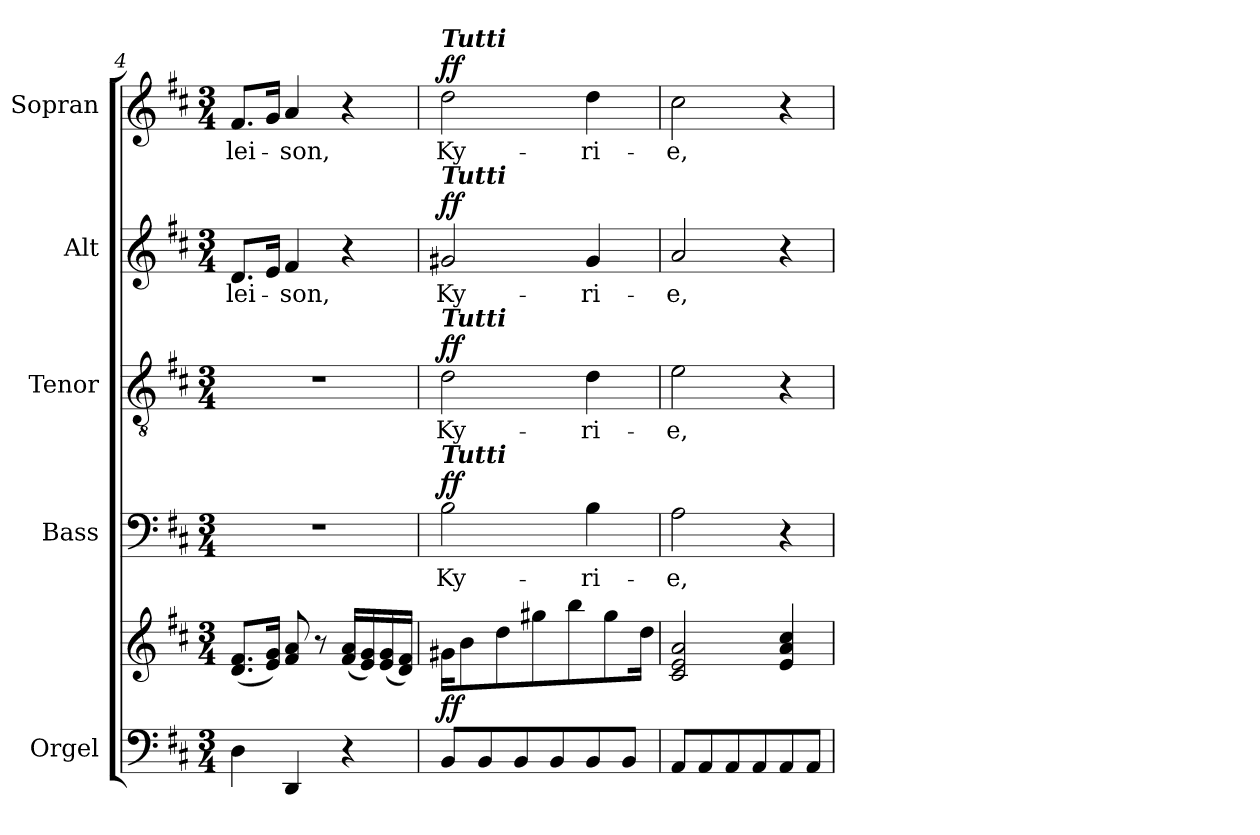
**kern	**kern	**dynam	**kern	**text	**dynam	**kern	**text	**dynam	**kern	**text	**dynam	**kern	**text	**dynam
*part5	*part5	*part5	*part4	*part4	*part4	*part3	*part3	*part3	*part2	*part2	*part2	*part1	*part1	*part1
*staff6	*staff5	*staff5/6	*staff4	*staff4	*staff4	*staff3	*staff3	*staff3	*staff2	*staff2	*staff2	*staff1	*staff1	*staff1
*I"Orgel	*	*	*I"Bass	*	*	*I"Tenor	*	*	*I"Alt	*	*	*I"Sopran	*	*
*I'Org.	*	*	*I'B.	*	*	*I'T.	*	*	*I'A.	*	*	*I'S.	*	*
*clefF4	*clefG2	*	*clefF4	*	*	*clefGv2	*	*	*clefG2	*	*	*clefG2	*	*
*k[f#c#]	*k[f#c#]	*	*k[f#c#]	*	*	*k[f#c#]	*	*	*k[f#c#]	*	*	*k[f#c#]	*	*
*D:	*D:	*	*D:	*	*	*D:	*	*	*D:	*	*	*D:	*	*
*M3/4	*M3/4	*	*M3/4	*	*	*M3/4	*	*	*M3/4	*	*	*M3/4	*	*
=4	=4	=4	=4	=4	=4	=4	=4	=4	=4	=4	=4	=4	=4	=4
!	!	!	!	!	!	!	!	!	!	!LO:LY:b	!	!	!LO:LY:b	!
4D\	(<8.d/ 8.f#/L	.	2.r	.	.	2.r	.	.	8.d/L	-lei-	.	8.f#/L	-lei-	.
.	16e/ 16g/Jk)	.	.	.	.	.	.	.	16e/Jk	.	.	16g/Jk	.	.
!	!	!	!	!	!	!	!	!	!	!LO:LY:b	!	!	!LO:LY:b	!
4DD/	8f#/ 8a/	.	.	.	.	.	.	.	4f#/	-son,	.	4a/	-son,	.
.	8r	.	.	.	.	.	.	.	.	.	.	.	.	.
4r	(<16f#/ 16a/LL	.	.	.	.	.	.	.	4r	.	.	4r	.	.
.	16e/ 16g/)	.	.	.	.	.	.	.	.	.	.	.	.	.
.	(<16e/ 16g/	.	.	.	.	.	.	.	.	.	.	.	.	.
.	16d/ 16f#/JJ)	.	.	.	.	.	.	.	.	.	.	.	.	.
=5	=5	=5	=5	=5	=5	=5	=5	=5	=5	=5	=5	=5	=5	=5
!	!	!	!	!	!	!	!	!	!	!	!	!LO:TX:a:Bi:t=Tutti	!	!
!	!	!	!	!	!	!	!	!	!LO:TX:a:Bi:t=Tutti	!	!	!	!	!
!	!	!	!	!	!	!LO:TX:a:Bi:t=Tutti	!	!	!	!	!	!	!	!
!	!	!	!LO:TX:a:Bi:t=Tutti	!	!	!	!	!	!	!	!	!	!	!
!	!	!LO:DY:b	!	!LO:LY:b	!LO:DY:a	!	!LO:LY:b	!LO:DY:a	!	!LO:LY:b	!LO:DY:a	!	!LO:LY:b	!LO:DY:a
8BB/L	16g#X\KL	ff	2B\	Ky-	ff	2d\	Ky-	ff	2g#X/	Ky-	ff	2dd\	Ky-	ff
.	8b\	.	.	.	.	.	.	.	.	.	.	.	.	.
8BB/	.	.	.	.	.	.	.	.	.	.	.	.	.	.
.	8dd\	.	.	.	.	.	.	.	.	.	.	.	.	.
8BB/	.	.	.	.	.	.	.	.	.	.	.	.	.	.
.	8gg#X\	.	.	.	.	.	.	.	.	.	.	.	.	.
8BB/	.	.	.	.	.	.	.	.	.	.	.	.	.	.
.	8bb\	.	.	.	.	.	.	.	.	.	.	.	.	.
!	!	!	!	!LO:LY:b	!	!	!LO:LY:b	!	!	!LO:LY:b	!	!	!LO:LY:b	!
8BB/	.	.	4B\	-ri-	.	4d\	-ri-	.	4g#/	-ri-	.	4dd\	-ri-	.
.	8gg#\	.	.	.	.	.	.	.	.	.	.	.	.	.
8BB/J	.	.	.	.	.	.	.	.	.	.	.	.	.	.
.	16dd\Jk	.	.	.	.	.	.	.	.	.	.	.	.	.
=6	=6	=6	=6	=6	=6	=6	=6	=6	=6	=6	=6	=6	=6	=6
!	!	!	!	!LO:LY:b	!	!	!LO:LY:b	!	!	!LO:LY:b	!	!	!LO:LY:b	!
8AA/L	2c#/ 2e/ 2a/	.	2A\	-e,	.	2e\	-e,	.	2a/	-e,	.	2cc#\	-e,	.
8AA/	.	.	.	.	.	.	.	.	.	.	.	.	.	.
8AA/	.	.	.	.	.	.	.	.	.	.	.	.	.	.
8AA/	.	.	.	.	.	.	.	.	.	.	.	.	.	.
8AA/	4e/ 4a/ 4cc#/	.	4r	.	.	4r	.	.	4r	.	.	4r	.	.
8AA/J	.	.	.	.	.	.	.	.	.	.	.	.	.	.
=	=	=	=	=	=	=	=	=	=	=	=	=	=	=
*-	*-	*-	*-	*-	*-	*-	*-	*-	*-	*-	*-	*-	*-	*-
